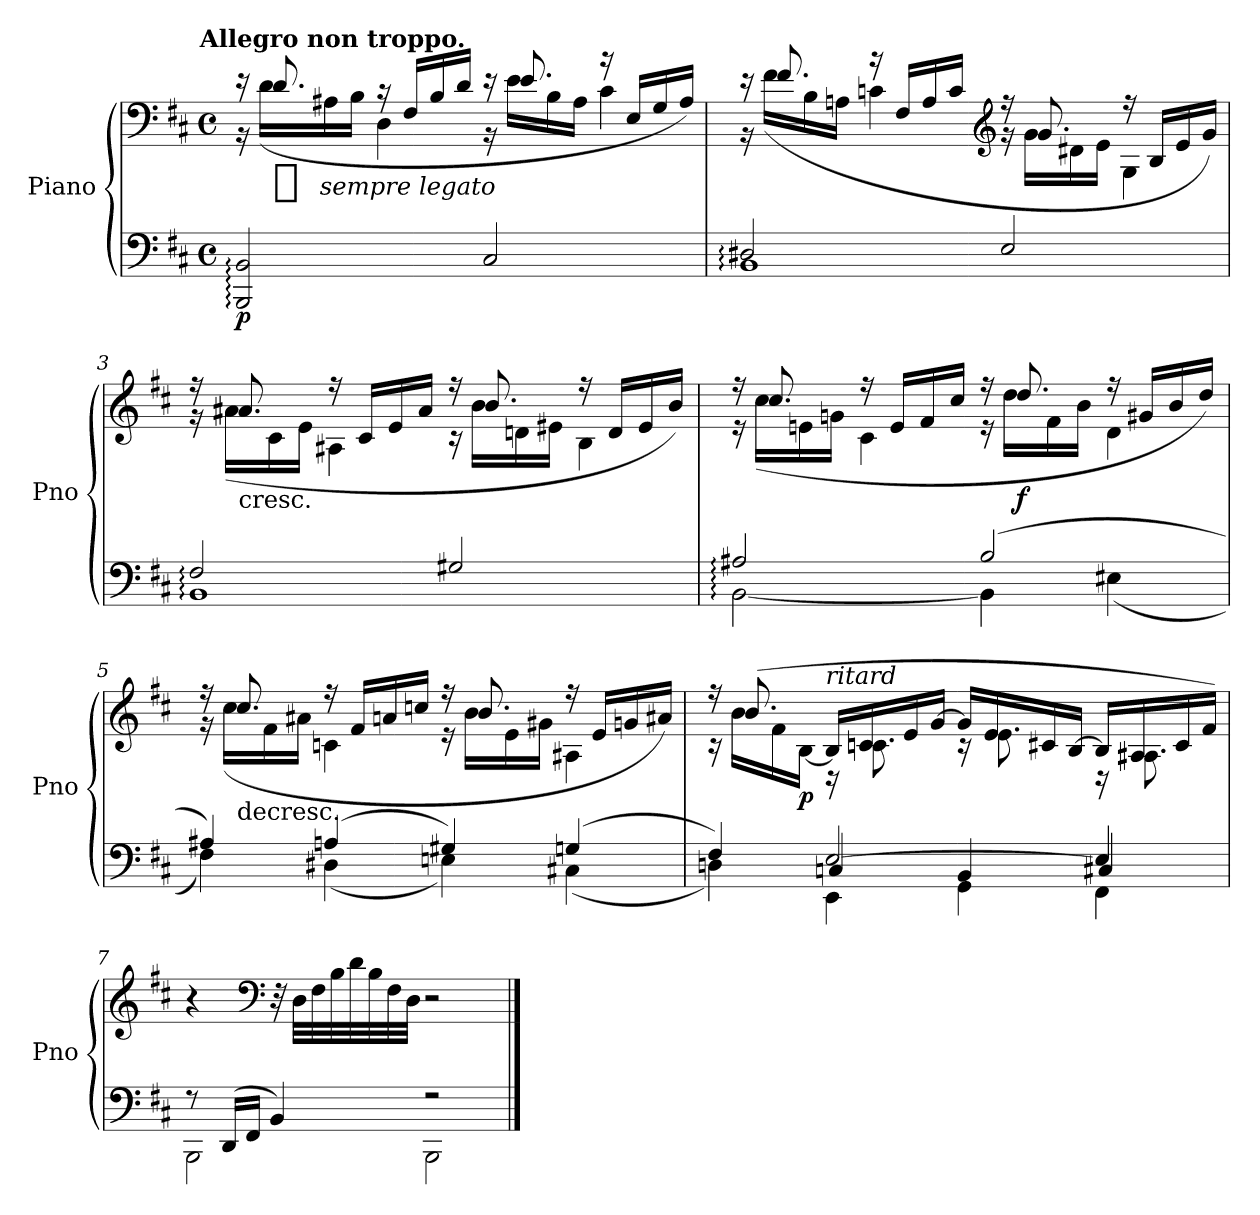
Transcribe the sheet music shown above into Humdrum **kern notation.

**kern	**kern	**dynam
*part1	*part1	*part1
*staff2	*staff1	*staff1/2
*I"Piano	*	*
*I'Pno	*	*
*clefF4	*clefF4	*
*k[f#c#]	*k[f#c#]	*
*b:	*b:	*
!!LO:TX:omd:t=Allegro non troppo.
*M4/4	*M4/4	*
*met(c)	*met(c)	*
*MM110	*MM110	*
=1	=1	=1
*	*^	*
!	!	!	!LO:DY:b=2
2BBB: 2BB:	16r	16r	p
!	!	!	!LO:DY:t=%s sempre legato
.	8.d	(>16dLL	p
.	.	16A#X	.
.	.	16BJJ	.
.	16r	4D	.
.	16F#LL	.	.
.	16B	.	.
.	16dJJ	.	.
2C#	16r	16r	.
.	8.e	16eLL	.
.	.	16B	.
.	.	16A#JJ	.
.	16r	4c#	.
.	16ELL	.	.
.	16G	.	.
.	16A#JJ)	.	.
=2	=2	=2	=2
*^	*	*	*
2D#X:	1BB:	16r	16r	.
.	.	8.f#	(>16f#LL	.
.	.	.	16B	.
.	.	.	16AnJJ	.
.	.	16r	4cn	.
.	.	16F#LL	.	.
.	.	16A	.	.
.	.	16cJJ	.	.
*	*	*clefG2	*	*
2E	.	16r	16r	.
.	.	8.g	16gLL	.
.	.	.	16d#X	.
.	.	.	16eJJ	.
.	.	16r	4G	.
.	.	16BLL	.	.
.	.	16e	.	.
.	.	16gJJ)	.	.
!!LO:LB:g=z	!!
=3	=3	=3	=3	=3
2F#:	1BB:	16r	16r	.
!	!	!LO:TX:c:t=cresc.	!	!
.	.	8.a#X	(>16a#XLL	.
.	.	.	16c#	.
.	.	.	16eJJ	.
.	.	16r	4A#X	.
.	.	16c#LL	.	.
.	.	16e	.	.
.	.	16a#JJ	.	.
2G#X	.	16r	16r	.
.	.	8.b	16bLL	.
.	.	.	16dn	.
.	.	.	16e#XJJ	.
.	.	16r	4B	.
.	.	16dLL	.	.
.	.	16e#	.	.
.	.	16bJJ)	.	.
=4	=4	=4	=4	=4
2A#X:	[2BB:	16r	16r	.
.	.	8.cc#	(16cc#LL	.
.	.	.	16en	.
.	.	.	16gnJJ	.
.	.	16r	4c#	.
.	.	16eLL	.	.
.	.	16f#	.	.
.	.	16cc#JJ	.	.
(2B	4BB]	16r	16r	.
.	.	8.dd	16ddLL	f
.	.	.	16f#	.
.	.	.	16bJJ	.
.	(4E#X	16r	4d	.
.	.	16g#XLL	.	.
.	.	16b	.	.
.	.	16ddJJ)	.	.
!!LO:LB:g=z	!!
=5	=5	=5	=5	=5
4A#X)	4F#)	16r	16r	.
!	!	!LO:TX:c:t=decresc.	!	!
.	.	8.cc#	(>16cc#LL	.
.	.	.	16f#	.
.	.	.	16a#XJJ	.
(4An	(4D#X	16r	4cn	.
.	.	16f#LL	.	.
.	.	16an	.	.
.	.	16ccnJJ	.	.
4G#X)	4En)	16r	16r	.
.	.	8.b	16bLL	.
.	.	.	16e	.
.	.	.	16g#XJJ	.
(4Gn	(4C#X	16r	4A#X	.
.	.	16eLL	.	.
.	.	16gn	.	.
.	.	16a#XJJ)	.	.
=6	=6	=6	=6	=6
*	*^	*	*	*
4F#)	4Dn)	4ryy	16r	16r	.
.	.	.	(8.b	16bLL	.
.	.	.	.	16f#	.
.	.	.	.	[>16BJJ	p
!	!	!	!LO:TX:a:i:t=ritard	!	!
[2E/	4Cn/	4EE\	16BLL]	16r	.
.	.	.	16cn	8.cn	.
.	.	.	16e	.	.
.	.	.	[16gJJ	.	.
.	4BB/	4GG\	16gLL]	16r	.
.	.	.	16e	8.e	.
.	.	.	16c#X	.	.
.	.	.	[16BJJ	.	.
*	*	*	*MM100	*	*
4E]	4C#X/	4FF#\	16BLL]	16r	.
.	.	.	16A#X	8.A#X	.
.	.	.	16c#	.	.
.	.	.	16f#JJ)	.	.
*v	*v	*v	*	*	*
*	*v	*v	*
=7	=7	=7
*	*MM80	*
*^	*	*
8r	2BBB	4r	.
(16DDLL	.	.	.
16FF#JJ	.	.	.
*	*	*clefF4	*
4BB)	.	32r	.
.	.	32DLLL	.
.	.	32F#	.
.	.	32B	.
.	.	32d	.
.	.	32B	.
.	.	32F#	.
.	.	32DJJJ	.
2r	2BBB	2r	.
*v	*v	*	*
==	==	==
*-	*-	*-
